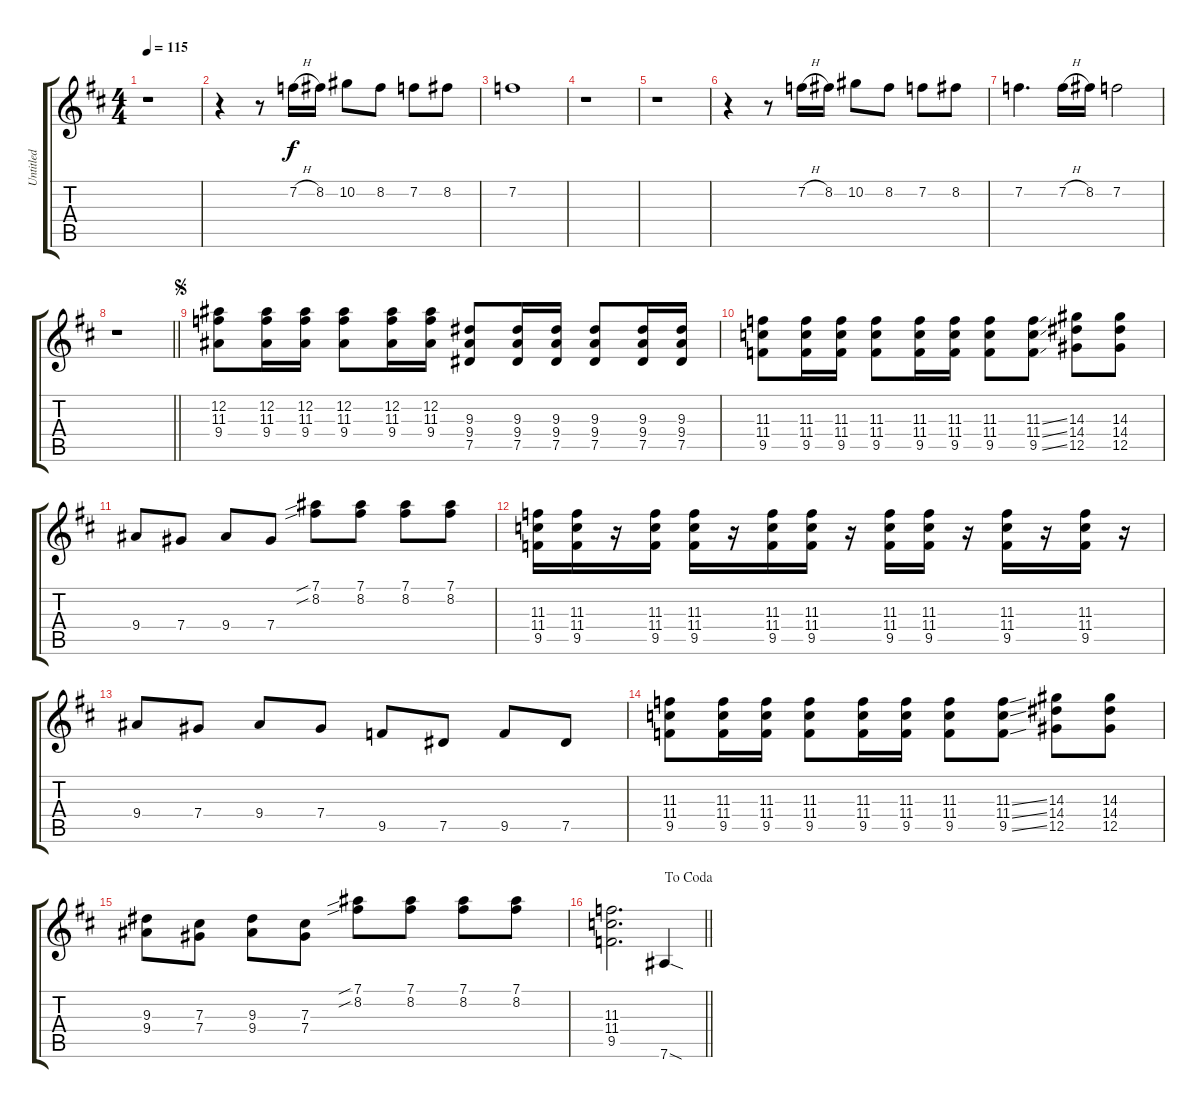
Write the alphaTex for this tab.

\track ("Untitled" "Untitled") {instrument distortionguitar}
\staff {score tabs}
\tuning (Eb4 Bb3 Gb3 Db3 Ab2 Eb2) {hide}
\ts (4 4)
\tempo 115
\clef g2
\ks d
r.1{dy f instrument distortionguitar} |
r.4 r.8 7.2{h}.16 8.2.16 10.2.8 8.2.8 7.2.8 8.2.8 |
7.2.1 |
r.1 |
r.1 |
r.4 r.8 7.2{h}.16 8.2.16 10.2.8 8.2.8 7.2.8 8.2.8 |
7.2.4{d} 7.2{h}.16 8.2.16 7.2.2 |
\barLineRight lightlight
r.1 |
\jump segno
(12.2 11.3 9.4).8 (12.2 11.3 9.4).16 (12.2 11.3 9.4).16 (12.2 11.3 9.4).8 (12.2 11.3 9.4).16 (12.2 11.3 9.4).16 (9.3 9.4 7.5).8 (9.3 9.4 7.5).16 (9.3 9.4 7.5).16 (9.3 9.4 7.5).8 (9.3 9.4 7.5).16 (9.3 9.4 7.5).16 |
(11.3 11.4 9.5).8 (11.3 11.4 9.5).16 (11.3 11.4 9.5).16 (11.3 11.4 9.5).8 (11.3 11.4 9.5).16 (11.3 11.4 9.5).16 (11.3 11.4 9.5).8 (11.3{ss} 11.4{ss} 9.5{ss}).8 (14.3 14.4 12.5).8 (14.3 14.4 12.5).8 |
9.4.8 7.4.8 9.4.8 7.4.8 (7.1{sib} 8.2{sib}).8 (7.1 8.2).8 (7.1 8.2).8 (7.1 8.2).8 |
(11.3 11.4 9.5).16 (11.3 11.4 9.5).16 r.16 (11.3 11.4 9.5).16 (11.3 11.4 9.5).16 r.16 (11.3 11.4 9.5).16 (11.3 11.4 9.5).16 r.16 (11.3 11.4 9.5).16 (11.3 11.4 9.5).16 r.16 (11.3 11.4 9.5).16 r.16 (11.3 11.4 9.5).16 r.16 |
9.4.8 7.4.8 9.4.8 7.4.8 9.5.8 7.5.8 9.5.8 7.5.8 |
(11.3 11.4 9.5).8 (11.3 11.4 9.5).16 (11.3 11.4 9.5).16 (11.3 11.4 9.5).8 (11.3 11.4 9.5).16 (11.3 11.4 9.5).16 (11.3 11.4 9.5).8 (11.3{ss} 11.4{ss} 9.5{ss}).8 (14.3 14.4 12.5).8 (14.3 14.4 12.5).8 |
(9.3 9.4).8 (7.3 7.4).8 (9.3 9.4).8 (7.3 7.4).8 (7.1{sib} 8.2{sib}).8 (7.1 8.2).8 (7.1 8.2).8 (7.1 8.2).8 |
\jump dacoda
\barLineRight lightlight
(11.3 11.4 9.5).2{d} 7.6{sod}.4
